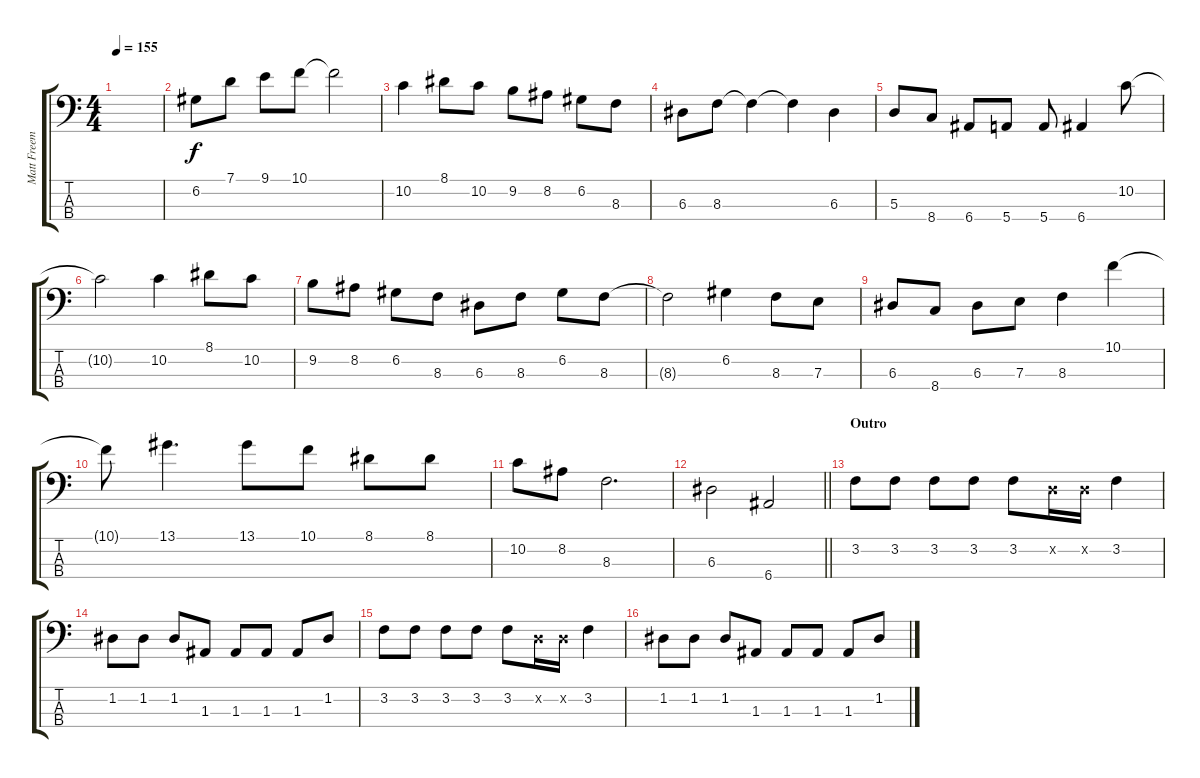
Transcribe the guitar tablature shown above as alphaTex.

\track ("Matt Freeman" "Matt Freem") {instrument electricbasspick}
\staff {score tabs}
\tuning (G2 D2 A1 E1) {hide}
\ts (4 4)
\tempo 155
\clef f4
\ks c
|
6.2.8 7.1.8 9.1.8 10.1.8 10.1{t}.2 |
10.2.4 8.1.8 10.2.8 9.2.8 8.2.8 6.2.8 8.3.8 |
6.3.8 8.3.8 8.3{t}.4 8.3{t}.4 6.3.4 |
5.3.8 8.4.8 6.4.8 5.4.8 5.4.8 6.4.4 10.2.8 |
10.2{t}.2 10.2.4 8.1.8 10.2.8 |
9.2.8 8.2.8 6.2.8 8.3.8 6.3.8 8.3.8 6.2.8 8.3.8 |
8.3{t}.2 6.2.4 8.3.8 7.3.8 |
6.3.8 8.4.8 6.3.8 7.3.8 8.3.4 10.1.4 |
10.1{t}.8 13.1.4{d} 13.1.8 10.1.8 8.1.8 8.1.8 |
10.2.8 8.2.8 8.3.2{d} |
\barLineRight lightlight
6.3.2 6.4.2 |
\section ("" "Outro")
3.2.8 3.2.8 3.2.8 3.2.8 3.2.8 0.2{x}.16 0.2{x}.16 3.2.4 |
1.2.8 1.2.8 1.2.8 1.3.8 1.3.8 1.3.8 1.3.8 1.2.8 |
3.2.8 3.2.8 3.2.8 3.2.8 3.2.8 0.2{x}.16 0.2{x}.16 3.2.4 |
1.2.8 1.2.8 1.2.8 1.3.8 1.3.8 1.3.8 1.3.8 1.2.8
